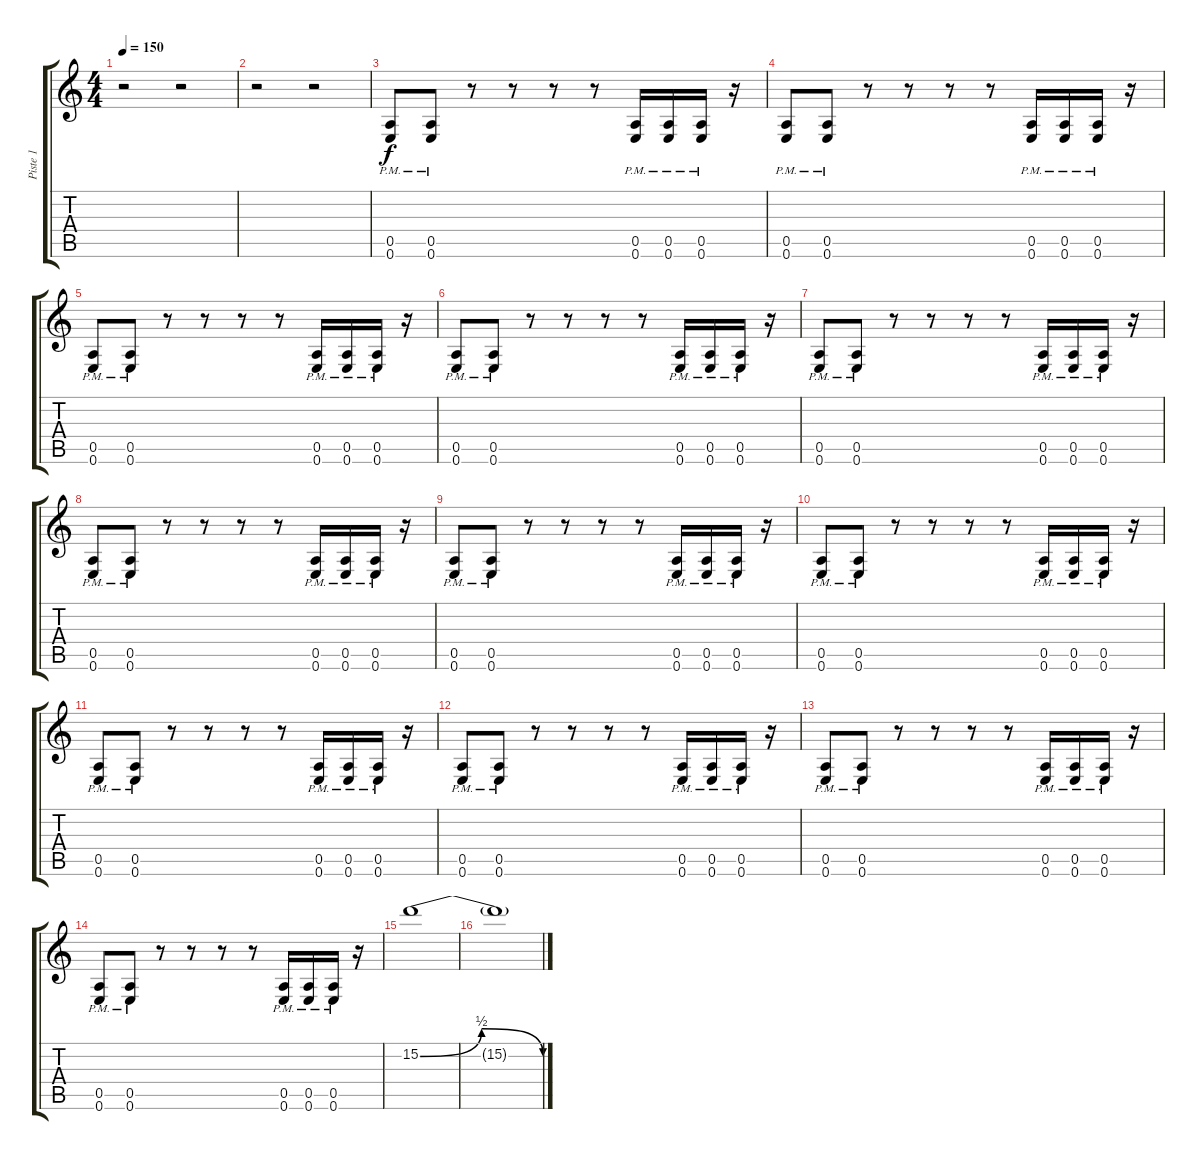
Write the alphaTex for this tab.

\track ("Piste 1" "Piste 1") {instrument distortionguitar}
\staff {score tabs}
\tuning (E4 B3 G3 D3 A2 E2) {hide}
\ts (4 4)
\tempo 150
\clef g2
\ks c
r.2{dy f} r.2 |
r.2 r.2 |
(0.5{pm} 0.6{pm}).8 (0.5{pm} 0.6{pm}).8 r.8 r.8 r.8 r.8 (0.5{pm} 0.6{pm}).16 (0.5{pm} 0.6{pm}).16 (0.5{pm} 0.6{pm}).16 r.16 |
(0.5{pm} 0.6{pm}).8 (0.5{pm} 0.6{pm}).8 r.8 r.8 r.8 r.8 (0.5{pm} 0.6{pm}).16 (0.5{pm} 0.6{pm}).16 (0.5{pm} 0.6{pm}).16 r.16 |
(0.5{pm} 0.6{pm}).8 (0.5{pm} 0.6{pm}).8 r.8 r.8 r.8 r.8 (0.5{pm} 0.6{pm}).16 (0.5{pm} 0.6{pm}).16 (0.5{pm} 0.6{pm}).16 r.16 |
(0.5{pm} 0.6{pm}).8 (0.5{pm} 0.6{pm}).8 r.8 r.8 r.8 r.8 (0.5{pm} 0.6{pm}).16 (0.5{pm} 0.6{pm}).16 (0.5{pm} 0.6{pm}).16 r.16 |
(0.5{pm} 0.6{pm}).8 (0.5{pm} 0.6{pm}).8 r.8 r.8 r.8 r.8 (0.5{pm} 0.6{pm}).16 (0.5{pm} 0.6{pm}).16 (0.5{pm} 0.6{pm}).16 r.16 |
(0.5{pm} 0.6{pm}).8 (0.5{pm} 0.6{pm}).8 r.8 r.8 r.8 r.8 (0.5{pm} 0.6{pm}).16 (0.5{pm} 0.6{pm}).16 (0.5{pm} 0.6{pm}).16 r.16 |
(0.5{pm} 0.6{pm}).8 (0.5{pm} 0.6{pm}).8 r.8 r.8 r.8 r.8 (0.5{pm} 0.6{pm}).16 (0.5{pm} 0.6{pm}).16 (0.5{pm} 0.6{pm}).16 r.16 |
(0.5{pm} 0.6{pm}).8 (0.5{pm} 0.6{pm}).8 r.8 r.8 r.8 r.8 (0.5{pm} 0.6{pm}).16 (0.5{pm} 0.6{pm}).16 (0.5{pm} 0.6{pm}).16 r.16 |
(0.5{pm} 0.6{pm}).8 (0.5{pm} 0.6{pm}).8 r.8 r.8 r.8 r.8 (0.5{pm} 0.6{pm}).16 (0.5{pm} 0.6{pm}).16 (0.5{pm} 0.6{pm}).16 r.16 |
(0.5{pm} 0.6{pm}).8 (0.5{pm} 0.6{pm}).8 r.8 r.8 r.8 r.8 (0.5{pm} 0.6{pm}).16 (0.5{pm} 0.6{pm}).16 (0.5{pm} 0.6{pm}).16 r.16 |
(0.5{pm} 0.6{pm}).8 (0.5{pm} 0.6{pm}).8 r.8 r.8 r.8 r.8 (0.5{pm} 0.6{pm}).16 (0.5{pm} 0.6{pm}).16 (0.5{pm} 0.6{pm}).16 r.16 |
(0.5{pm} 0.6{pm}).8 (0.5{pm} 0.6{pm}).8 r.8 r.8 r.8 r.8 (0.5{pm} 0.6{pm}).16 (0.5{pm} 0.6{pm}).16 (0.5{pm} 0.6{pm}).16 r.16 |
15.2{be (bendrelease 0 0 35 2 35 2 60 0)}.1 |
15.2{t}.1
